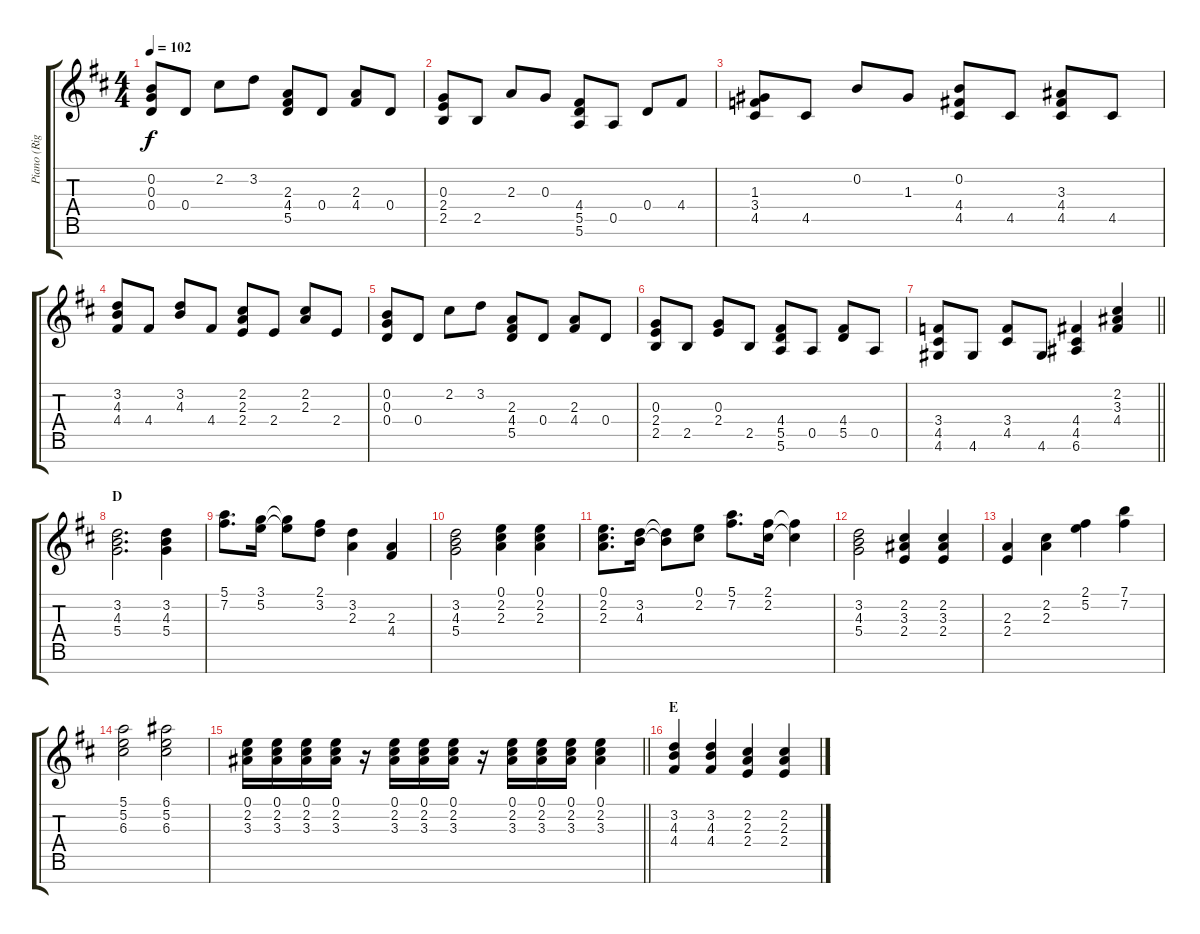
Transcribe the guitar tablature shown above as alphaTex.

\track ("Piano (Right Hand)" "Piano (Rig") {instrument acousticgrandpiano}
\staff {score tabs}
\tuning (E5 B4 G4 D4 A3 E3 B2) {hide}
\ts (4 4)
\tempo 102
\clef g2
\ks d
(0.2 0.3 0.4).8{dy f} 0.4.8 2.2.8 3.2.8 (2.3 4.4 5.5).8 0.4.8 (2.3 4.4).8 0.4.8 |
(0.3 2.4 2.5).8 2.5.8 2.3.8 0.3.8 (4.4 5.5 5.6).8 0.5.8 0.4.8 4.4.8 |
(1.3 3.4 4.5).8 4.5.8 0.2.8 1.3.8 (0.2 4.4 4.5).8 4.5.8 (3.3 4.4 4.5).8 4.5.8 |
(3.2 4.3 4.4).8 4.4.8 (3.2 4.3).8 4.4.8 (2.2 2.3 2.4).8 2.4.8 (2.2 2.3).8 2.4.8 |
(0.2 0.3 0.4).8 0.4.8 2.2.8 3.2.8 (2.3 4.4 5.5).8 0.4.8 (2.3 4.4).8 0.4.8 |
(0.3 2.4 2.5).8 2.5.8 (0.3 2.4).8 2.5.8 (4.4 5.5 5.6).8 0.5.8 (4.4 5.5).8 0.5.8 |
\barLineRight lightlight
(3.4 4.5 4.6).8 4.6.8 (3.4 4.5).8 4.6.8 (4.4 4.5 6.6).4 (2.2 3.3 4.4).4 |
\section ("" "D")
(3.2 4.3 5.4).2{d} (3.2 4.3 5.4).4 |
(5.1 7.2).8{d} (3.1 5.2).16 (3.1{t} 5.2{t}).8 (2.1 3.2).8 (3.2 2.3).4 (2.3 4.4).4 |
(3.2 4.3 5.4).2 (0.1 2.2 2.3).4 (0.1 2.2 2.3).4 |
(0.1 2.2 2.3).8{d} (3.2 4.3).16 (3.2{t} 4.3{t}).8 (0.1 2.2).8 (5.1 7.2).8{d} (2.1 2.2).16 (2.1{t} 2.2{t}).4 |
(3.2 4.3 5.4).2 (2.2 3.3 2.4).4 (2.2 3.3 2.4).4 |
(2.3 2.4).4 (2.2 2.3).4 (2.1 5.2).4 (7.1 7.2).4 |
(5.1 5.2 6.3).2 (6.1 5.2 6.3).2 |
\barLineRight lightlight
(0.1 2.2 3.3).16 (0.1 2.2 3.3).16 (0.1 2.2 3.3).16 (0.1 2.2 3.3).16 r.16 (0.1 2.2 3.3).16 (0.1 2.2 3.3).16 (0.1 2.2 3.3).16 r.16 (0.1 2.2 3.3).16 (0.1 2.2 3.3).16 (0.1 2.2 3.3).16 (0.1 2.2 3.3).4 |
\section ("" "E")
(3.2 4.3 4.4).4 (3.2 4.3 4.4).4 (2.2 2.3 2.4).4 (2.2 2.3 2.4).4
